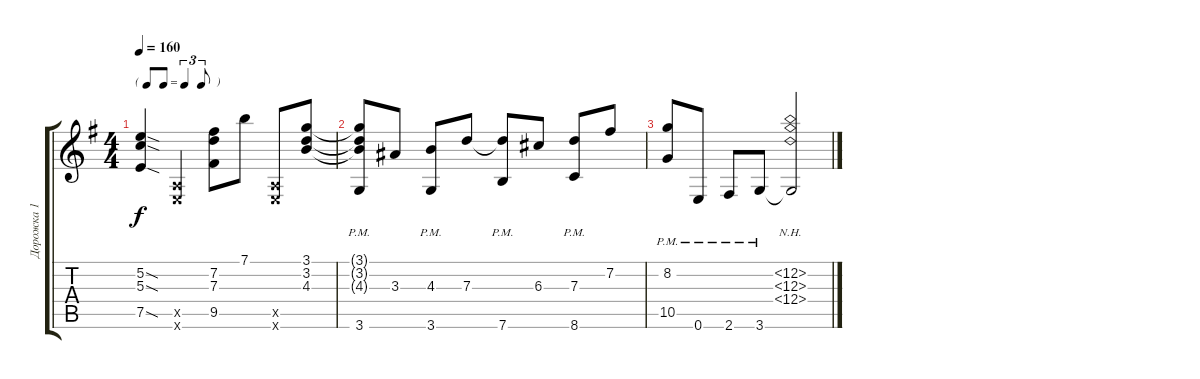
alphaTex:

\track ("Дорожка 1" "Дорожка 1") {instrument acousticguitarsteel}
\staff {score tabs}
\tuning (E4 B3 G3 D3 A2 E2) {hide}
\ts (4 4)
\tf triplet8th
\tempo 160
\clef g2
\ks g
(5.2{sod} 5.3{sod} 7.5{sod}).4{dy f} (0.5{x} 0.6{x}).4 (7.2 7.3 9.5).8 7.1.8 (0.5{x} 0.6{x}).8 (3.1 3.2 4.3).8 |
(3.1{t} 3.2{t} 4.3{t} 3.6{pm}).8 3.3.8 (4.3 3.6{pm}).8 7.3.8 (7.3{t} 7.6{pm}).8 6.3.8 (7.3 8.6{pm}).8 7.2.8 |
(8.2 10.5{pm}).8 0.6{pm}.8 2.6{pm}.8 3.6{pm}.8 (12.2{nh} 12.3{nh} 12.4{nh} 3.6{t}).2
